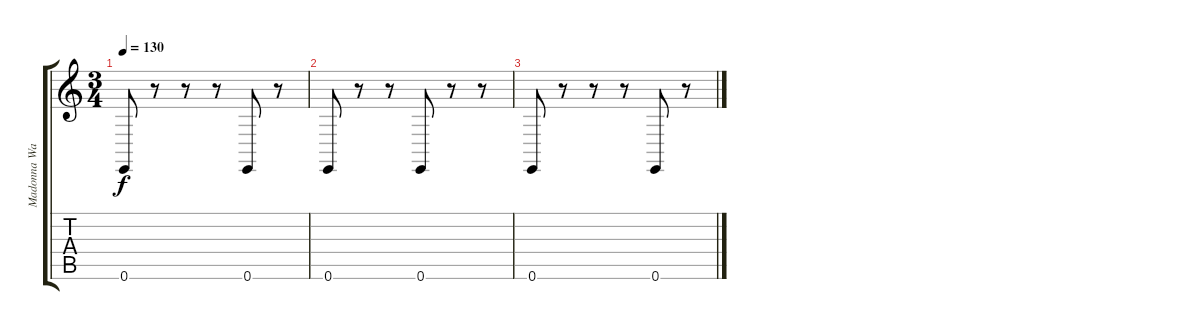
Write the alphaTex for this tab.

\track ("Madonna Wayne Gacy (Pogo)" "Madonna Wa") {instrument tenorsax}
\staff {score tabs}
\tuning (E4 B3 G3 D3 A2 E2) {hide}
\ts (3 4)
\tempo 130
\clef g2
\ks c
0.6.8{dy f} r.8 r.8 r.8 0.6.8 r.8 |
0.6.8 r.8 r.8 0.6.8 r.8 r.8 |
0.6.8 r.8 r.8 r.8 0.6.8 r.8
